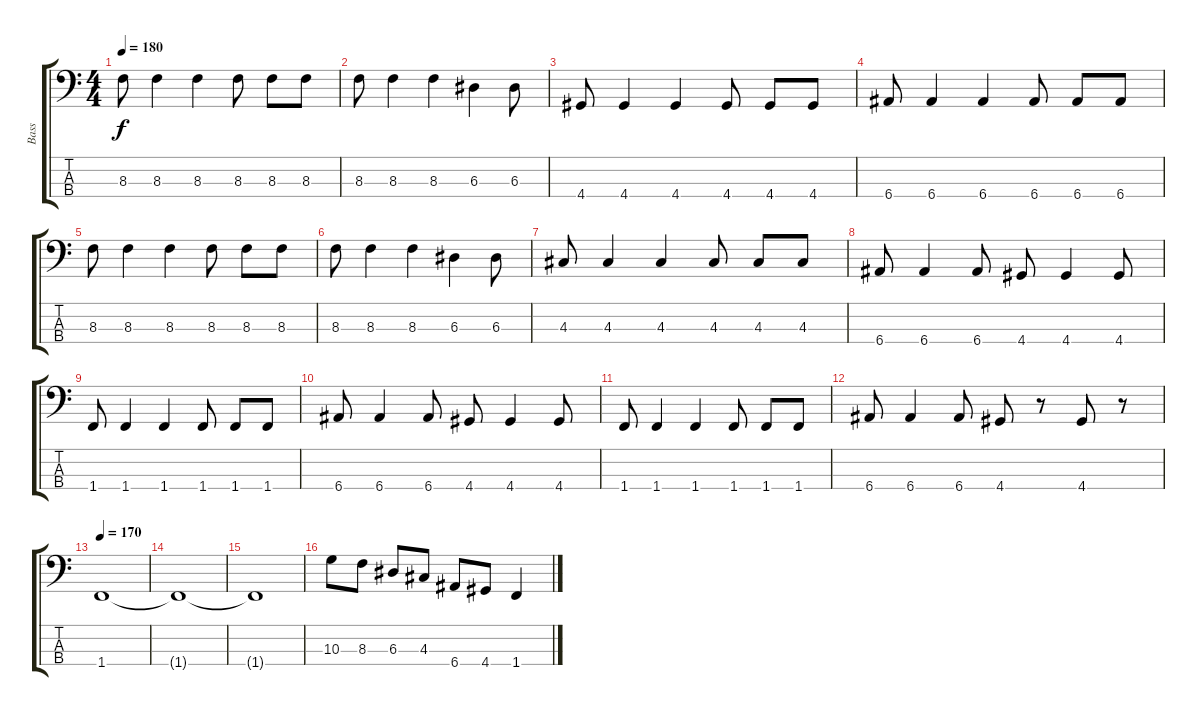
\track ("Bass" "Bass") {instrument electricbassfinger}
\staff {score tabs}
\tuning (G2 D2 A1 E1) {hide}
\ts (4 4)
\tempo 180
\clef f4
\ks c
8.3.8{dy f} 8.3.4 8.3.4 8.3.8 8.3.8 8.3.8 |
8.3.8 8.3.4 8.3.4 6.3.4 6.3.8 |
4.4.8 4.4.4 4.4.4 4.4.8 4.4.8 4.4.8 |
6.4.8 6.4.4 6.4.4 6.4.8 6.4.8 6.4.8 |
8.3.8 8.3.4 8.3.4 8.3.8 8.3.8 8.3.8 |
8.3.8 8.3.4 8.3.4 6.3.4 6.3.8 |
4.3.8 4.3.4 4.3.4 4.3.8 4.3.8 4.3.8 |
6.4.8 6.4.4 6.4.8 4.4.8 4.4.4 4.4.8 |
1.4.8 1.4.4 1.4.4 1.4.8 1.4.8 1.4.8 |
6.4.8 6.4.4 6.4.8 4.4.8 4.4.4 4.4.8 |
1.4.8 1.4.4 1.4.4 1.4.8 1.4.8 1.4.8 |
6.4.8 6.4.4 6.4.8 4.4.8 r.8 4.4.8 r.8 |
\tempo 170
1.4.1 |
1.4{t}.1 |
1.4{t}.1 |
10.3.8 8.3.8 6.3.8 4.3.8 6.4.8 4.4.8 1.4.4
